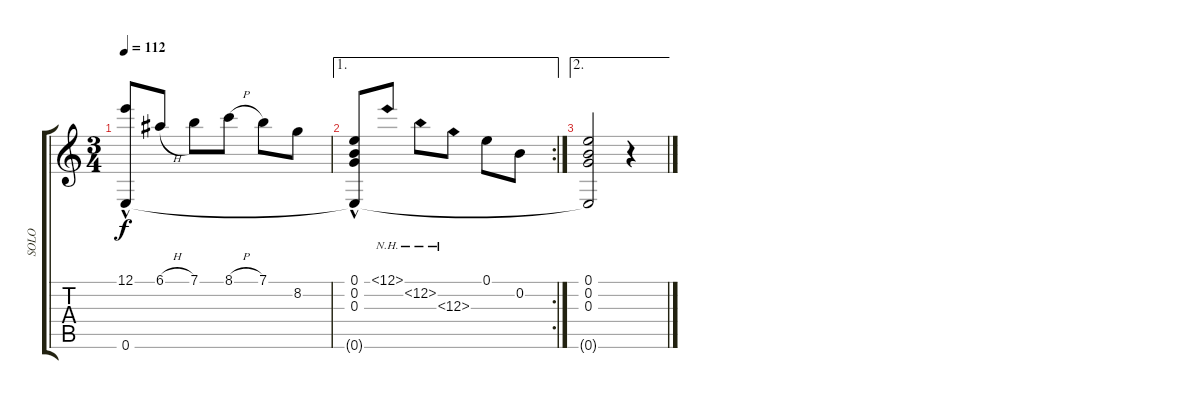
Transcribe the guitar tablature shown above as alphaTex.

\track ("SOLO" "SOLO") {instrument acousticguitarnylon}
\staff {score tabs}
\tuning (E4 B3 G3 D3 A2 E2) {hide}
\ts (3 4)
\tempo 112
\clef g2
\ks c
(12.1 0.6{hac}).8{dy f} 6.1{h}.8 7.1.8 8.1{h}.8 7.1.8 8.2.8 |
\ae 1
\rc 2
(0.1 0.2 0.3 0.6{hac t}).8 12.1{nh}.8 12.2{nh}.8 12.3{nh}.8 0.1.8 0.2.8 |
\ae 2
(0.1 0.2 0.3 0.6{t}).2 r.4
